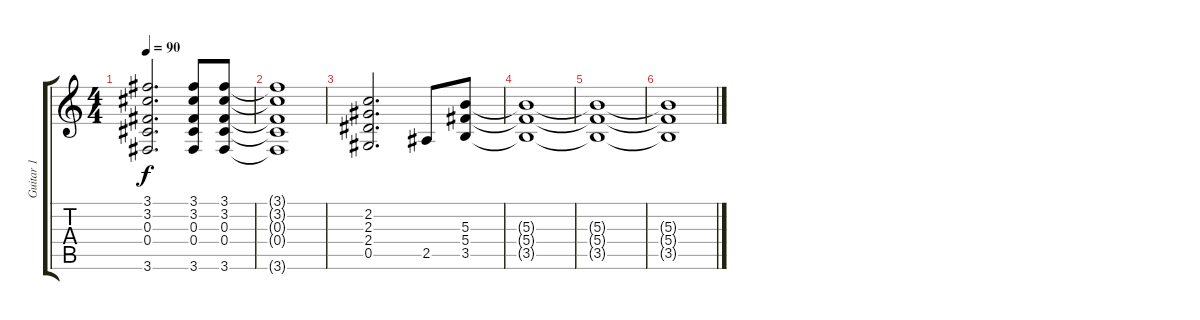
\track ("Guitar 1" "Guitar 1") {instrument electricguitarclean}
\staff {score tabs}
\tuning (Eb4 Bb3 Gb3 Db3 Ab2 Eb2) {hide}
\ts (4 4)
\tempo 90
\clef g2
\ks c
(3.1 3.2 0.3 0.4 3.6).2{d dy f} (3.1 3.2 0.3 0.4 3.6).8 (3.1 3.2 0.3 0.4 3.6).8 |
(3.1{t} 3.2{t} 0.3{t} 0.4{t} 3.6{t}).1 |
(2.2 2.3 2.4 0.5).2{d} 2.5.8 (5.3 5.4 3.5).8 |
(5.3{t} 5.4{t} 3.5{t}).1 |
(5.3{t} 5.4{t} 3.5{t}).1 |
(5.3{t} 5.4{t} 3.5{t}).1
